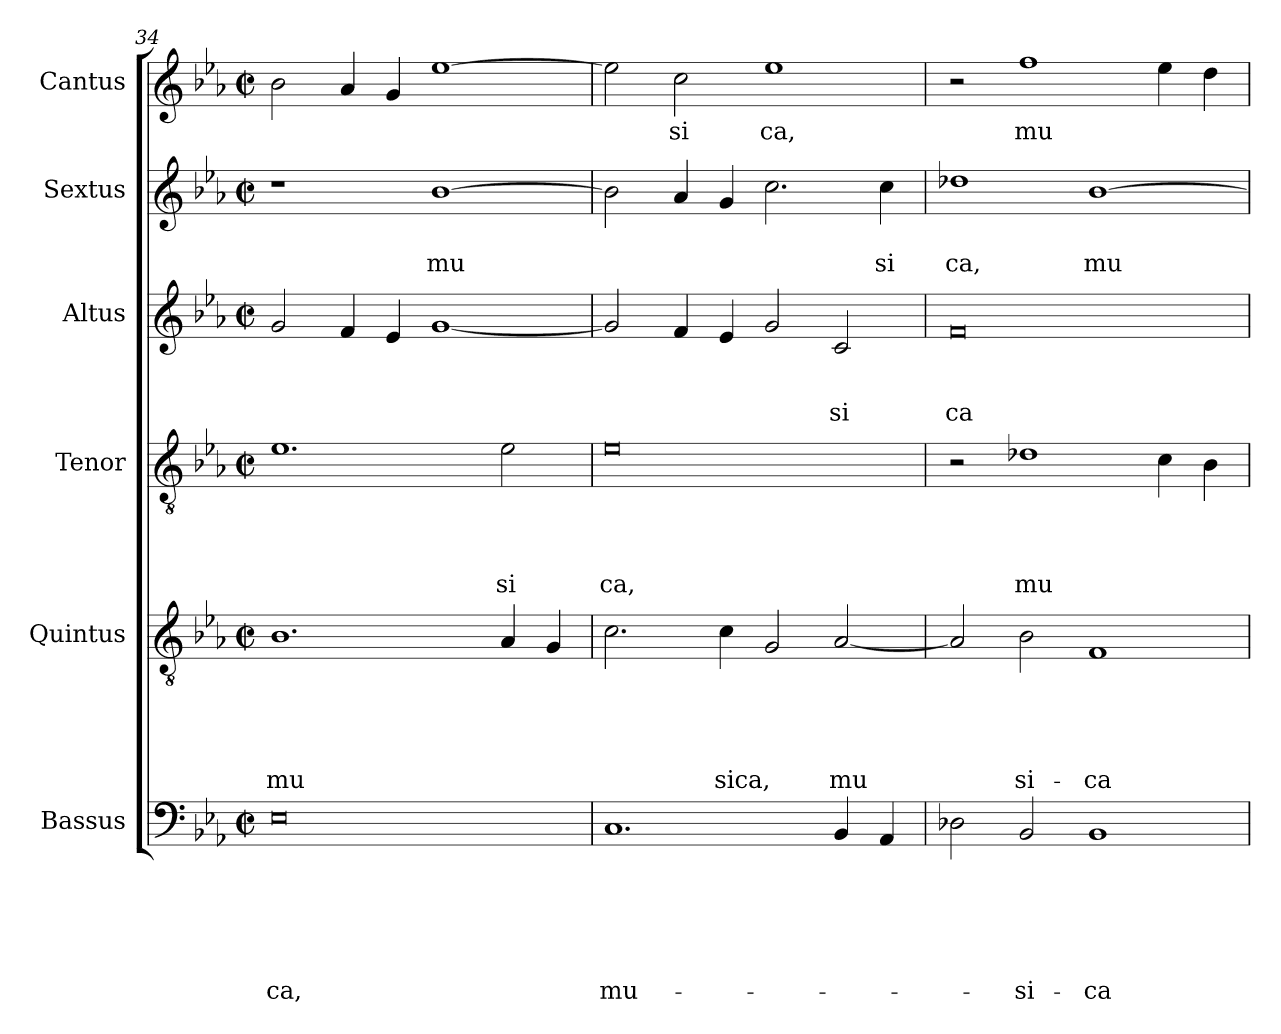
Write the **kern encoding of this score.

**kern	**text	**text	**text	**text	**text	**text	**kern	**text	**text	**text	**text	**text	**kern	**text	**text	**text	**text	**kern	**text	**text	**text	**kern	**text	**text	**kern	**text
*part6	*part6	*part6	*part6	*part6	*part6	*part6	*part5	*part5	*part5	*part5	*part5	*part5	*part4	*part4	*part4	*part4	*part4	*part3	*part3	*part3	*part3	*part2	*part2	*part2	*part1	*part1
*staff6	*staff6	*staff6	*staff6	*staff6	*staff6	*staff6	*staff5	*staff5	*staff5	*staff5	*staff5	*staff5	*staff4	*staff4	*staff4	*staff4	*staff4	*staff3	*staff3	*staff3	*staff3	*staff2	*staff2	*staff2	*staff1	*staff1
*I"Bassus	*	*	*	*	*	*	*I"Quintus	*	*	*	*	*	*I"Tenor	*	*	*	*	*I"Altus	*	*	*	*I"Sextus	*	*	*I"Cantus	*
*clefF4	*	*	*	*	*	*	*clefGv2	*	*	*	*	*	*clefGv2	*	*	*	*	*clefG2	*	*	*	*clefG2	*	*	*clefG2	*
*k[b-e-a-]	*	*	*	*	*	*	*k[b-e-a-]	*	*	*	*	*	*k[b-e-a-]	*	*	*	*	*k[b-e-a-]	*	*	*	*k[b-e-a-]	*	*	*k[b-e-a-]	*
*E-:	*	*	*	*	*	*	*E-:	*	*	*	*	*	*E-:	*	*	*	*	*E-:	*	*	*	*E-:	*	*	*E-:	*
*M2/2	*	*	*	*	*	*	*M2/2	*	*	*	*	*	*M2/2	*	*	*	*	*M2/2	*	*	*	*M2/2	*	*	*M2/2	*
*met(c|)	*	*	*	*	*	*	*met(c|)	*	*	*	*	*	*met(c|)	*	*	*	*	*met(c|)	*	*	*	*met(c|)	*	*	*met(c|)	*
=34	=34	=34	=34	=34	=34	=34	=34	=34	=34	=34	=34	=34	=34	=34	=34	=34	=34	=34	=34	=34	=34	=34	=34	=34	=34	=34
!	!	!	!	!	!	!LO:LY:b	!	!	!	!	!	!LO:LY:b	!	!	!	!	!	!	!	!	!	!	!	!	!	!
0E-	.	.	.	.	.	-ca,	1.B-	.	.	.	.	mu	1.e-	.	.	.	.	2g/	.	.	.	1r	.	.	2b-\	.
.	.	.	.	.	.	.	.	.	.	.	.	.	.	.	.	.	.	4f/	.	.	.	.	.	.	4a-/	.
.	.	.	.	.	.	.	.	.	.	.	.	.	.	.	.	.	.	4e-/	.	.	.	.	.	.	4g/	.
!	!	!	!	!	!	!	!	!	!	!	!	!	!	!	!	!	!	!	!	!	!	!	!	!LO:LY:b	!	!
.	.	.	.	.	.	.	.	.	.	.	.	.	.	.	.	.	.	[<1g	.	.	.	[>1b-	.	mu	[>1ee-	.
!	!	!	!	!	!	!	!	!	!	!	!	!	!	!	!	!	!LO:LY:b	!	!	!	!	!	!	!	!	!
.	.	.	.	.	.	.	4A-/	.	.	.	.	.	2e-\	.	.	.	si	.	.	.	.	.	.	.	.	.
.	.	.	.	.	.	.	4G/	.	.	.	.	.	.	.	.	.	.	.	.	.	.	.	.	.	.	.
=35	=35	=35	=35	=35	=35	=35	=35	=35	=35	=35	=35	=35	=35	=35	=35	=35	=35	=35	=35	=35	=35	=35	=35	=35	=35	=35
!	!	!	!	!	!	!LO:LY:b	!	!	!	!	!	!	!	!	!	!	!LO:LY:b	!	!	!	!	!	!	!	!	!
1.C	.	.	.	.	.	mu-	2.c\	.	.	.	.	.	0e-	.	.	.	ca,	2g/]	.	.	.	2b-\]	.	.	2ee-\]	.
!	!	!	!	!	!	!	!	!	!	!	!	!	!	!	!	!	!	!	!	!	!	!	!	!	!	!LO:LY:b
.	.	.	.	.	.	.	.	.	.	.	.	.	.	.	.	.	.	4f/	.	.	.	4a-/	.	.	2cc\	si
!	!	!	!	!	!	!	!	!	!	!	!	!LO:LY:b	!	!	!	!	!	!	!	!	!	!	!	!	!	!
.	.	.	.	.	.	.	4c\	.	.	.	.	sica,	.	.	.	.	.	4e-/	.	.	.	4g/	.	.	.	.
!	!	!	!	!	!	!	!	!	!	!	!	!	!	!	!	!	!	!	!	!	!	!	!	!	!	!LO:LY:b
.	.	.	.	.	.	.	2G/	.	.	.	.	.	.	.	.	.	.	2g/	.	.	.	2.cc\	.	.	1ee-	ca,
!	!	!	!	!	!	!	!	!	!	!	!	!LO:LY:b	!	!	!	!	!	!	!	!	!LO:LY:b	!	!	!	!	!
4BB-/	.	.	.	.	.	.	[>2A-/	.	.	.	.	mu	.	.	.	.	.	2c/	.	.	si	.	.	.	.	.
!	!	!	!	!	!	!	!	!	!	!	!	!	!	!	!	!	!	!	!	!	!	!	!	!LO:LY:b	!	!
4AA-/	.	.	.	.	.	.	.	.	.	.	.	.	.	.	.	.	.	.	.	.	.	4cc\	.	si	.	.
!!LO:PB:g=z
=36	=36	=36	=36	=36	=36	=36	=36	=36	=36	=36	=36	=36	=36	=36	=36	=36	=36	=36	=36	=36	=36	=36	=36	=36	=36	=36
!	!	!	!	!	!	!	!	!	!	!	!	!	!	!	!	!	!	!	!	!	!LO:LY:b	!	!	!LO:LY:b	!	!
2D-X\	.	.	.	.	.	.	2A-/]	.	.	.	.	.	2r	.	.	.	.	0f	.	.	ca	1dd-X	.	ca,	2r	.
!	!	!	!	!	!	!LO:LY:b	!	!	!	!	!	!LO:LY:b	!	!	!	!	!LO:LY:b	!	!	!	!	!	!	!	!	!LO:LY:b
2BB-/	.	.	.	.	.	-si-	2B-\	.	.	.	.	si-	1d-X	.	.	.	mu	.	.	.	.	.	.	.	1ff	mu
!	!	!	!	!	!	!LO:LY:b	!	!	!	!	!	!LO:LY:b	!	!	!	!	!	!	!	!	!	!	!	!LO:LY:b	!	!
1BB-	.	.	.	.	.	-ca	1F	.	.	.	.	-ca	.	.	.	.	.	.	.	.	.	[>1b-	.	mu	.	.
.	.	.	.	.	.	.	.	.	.	.	.	.	4c\	.	.	.	.	.	.	.	.	.	.	.	4ee-\	.
.	.	.	.	.	.	.	.	.	.	.	.	.	4B-\	.	.	.	.	.	.	.	.	.	.	.	4dd\	.
=	=	=	=	=	=	=	=	=	=	=	=	=	=	=	=	=	=	=	=	=	=	=	=	=	=	=
*-	*-	*-	*-	*-	*-	*-	*-	*-	*-	*-	*-	*-	*-	*-	*-	*-	*-	*-	*-	*-	*-	*-	*-	*-	*-	*-
